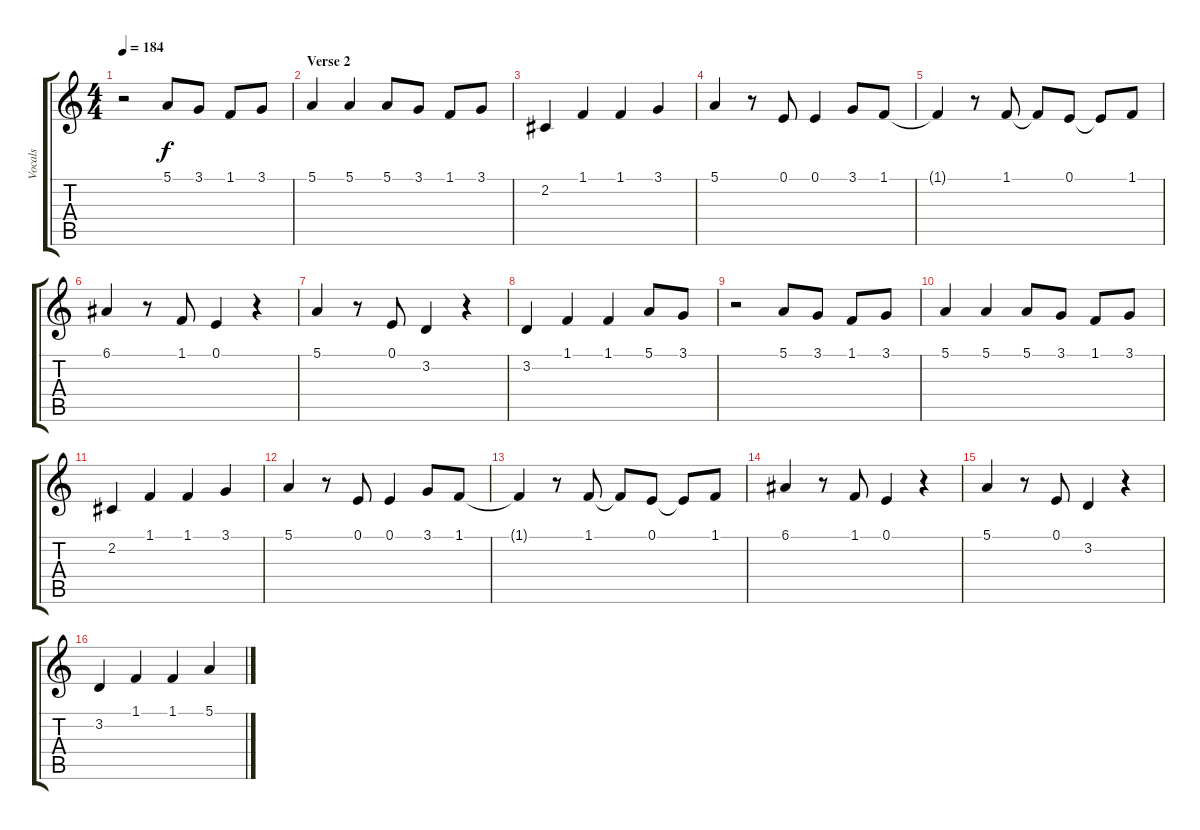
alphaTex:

\track ("Vocals" "Vocals") {instrument acousticgrandpiano}
\staff {score tabs}
\tuning (E4 B3 G3 D3 A2 E2) {hide}
\ts (4 4)
\tempo 184
\clef g2
\ks c
r.2{dy f} 5.1.8 3.1.8 1.1.8 3.1.8 |
\section ("" "Verse 2")
5.1.4 5.1.4 5.1.8 3.1.8 1.1.8 3.1.8 |
2.2.4 1.1.4 1.1.4 3.1.4 |
5.1.4 r.8 0.1.8 0.1.4 3.1.8 1.1.8 |
1.1{t}.4 r.8 1.1.8 1.1{t}.8 0.1.8 0.1{t}.8 1.1.8 |
6.1.4 r.8 1.1.8 0.1.4 r.4 |
5.1.4 r.8 0.1.8 3.2.4 r.4 |
3.2.4 1.1.4 1.1.4 5.1.8 3.1.8 |
r.2 5.1.8 3.1.8 1.1.8 3.1.8 |
5.1.4 5.1.4 5.1.8 3.1.8 1.1.8 3.1.8 |
2.2.4 1.1.4 1.1.4 3.1.4 |
5.1.4 r.8 0.1.8 0.1.4 3.1.8 1.1.8 |
1.1{t}.4 r.8 1.1.8 1.1{t}.8 0.1.8 0.1{t}.8 1.1.8 |
6.1.4 r.8 1.1.8 0.1.4 r.4 |
5.1.4 r.8 0.1.8 3.2.4 r.4 |
3.2.4 1.1.4 1.1.4 5.1.4
